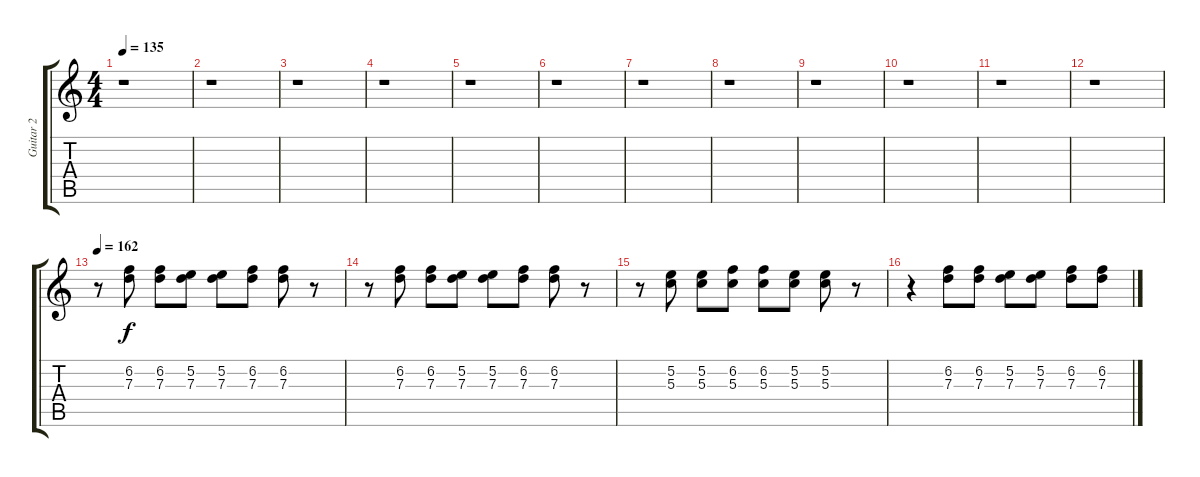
\track ("Guitar 2" "Guitar 2") {instrument distortionguitar}
\staff {score tabs}
\tuning (E4 B3 G3 D3 A2 E2) {hide}
\ts (4 4)
\tempo 135
\clef g2
\ks c
r.1{dy f} |
r.1 |
r.1 |
r.1 |
r.1 |
r.1 |
r.1 |
r.1 |
r.1 |
r.1 |
r.1 |
r.1 |
\tempo 162
r.8 (6.2 7.3).8 (6.2 7.3).8 (5.2 7.3).8 (5.2 7.3).8 (6.2 7.3).8 (6.2 7.3).8 r.8 |
r.8 (6.2 7.3).8 (6.2 7.3).8 (5.2 7.3).8 (5.2 7.3).8 (6.2 7.3).8 (6.2 7.3).8 r.8 |
r.8 (5.2 5.3).8 (5.2 5.3).8 (6.2 5.3).8 (6.2 5.3).8 (5.2 5.3).8 (5.2 5.3).8 r.8 |
r.4 (6.2 7.3).8 (6.2 7.3).8 (5.2 7.3).8 (5.2 7.3).8 (6.2 7.3).8 (6.2 7.3).8
